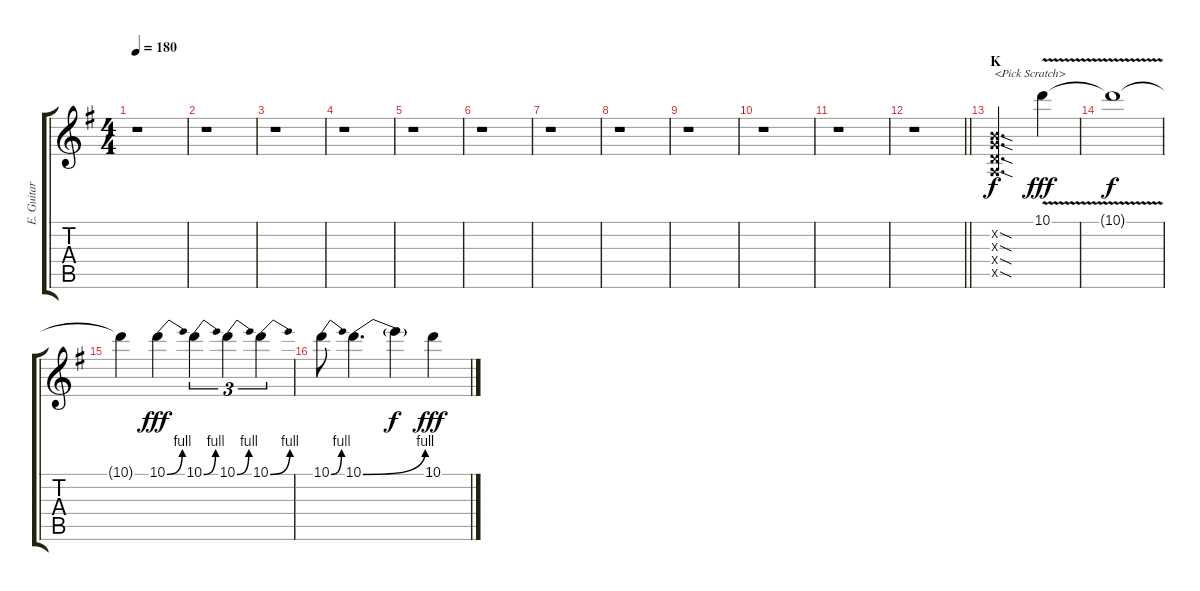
\track ("E. Guitar III" "E. Guitar ") {instrument overdrivenguitar}
\staff {score tabs}
\tuning (E4 B3 G3 D3 A2 E2) {hide}
\ts (4 4)
\tempo 180
\clef g2
\ks g
r.1{dy f} |
r.1 |
r.1 |
r.1 |
r.1 |
r.1 |
r.1 |
r.1 |
r.1 |
r.1 |
r.1 |
\barLineRight lightlight
r.1 |
\section ("" "K")
(0.2{sod x} 0.3{sod x} 0.4{sod x} 0.5{sod x}).2{d txt "<Pick Scratch>"} 10.1{v}.4{dy fff} |
10.1{t}.1{dy f} |
10.1{t}.4 10.1{be (bend 0 0 60 4)}.4{dy fff} 10.1{be (bend 0 0 60 4)}.4{tu (3 2)} 10.1{be (bend 0 0 60 4)}.4{tu (3 2)} 10.1{be (bend 0 0 60 4)}.4{tu (3 2)} |
10.1{be (bend 0 0 60 4)}.8 10.1{be (bend 0 0 60 4)}.4{d} 10.1{t}.4{dy f} 10.1.4{dy fff}
